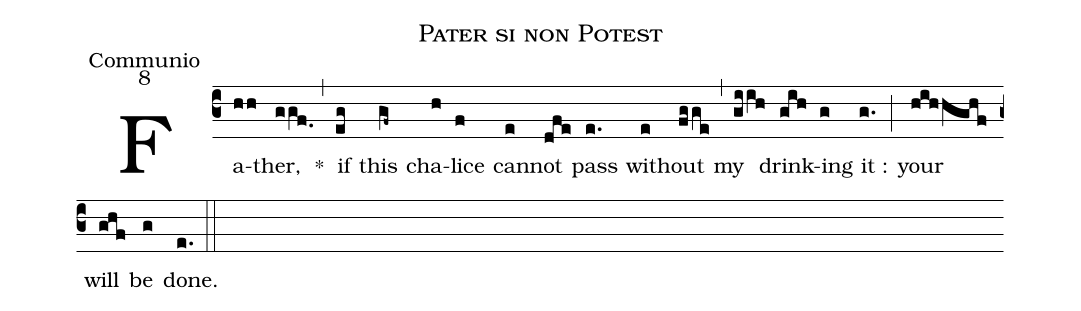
name:Pater si non Potest;
office-part:Communio;
mode:8;
%%
annotation: Comm
annotation: 8
%%
(c3) Fa(hh)ther,(ggf.0) *(,) if(eg) this(gf~) cha(h)lice(f) can(e)not(dfe) pass(e.) with(e)out(fgge) (,) my(giih) drink(gih)ing(g) it :(g.) (;) your(hihhghf) will(/ghf) be(g) done.(e.) (::) (Z)
